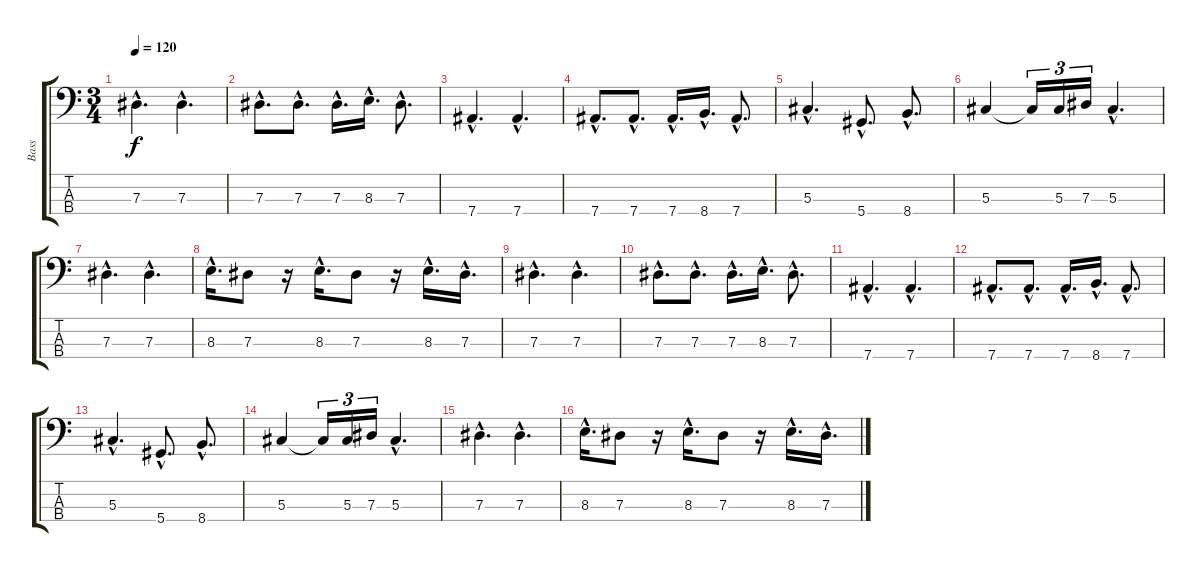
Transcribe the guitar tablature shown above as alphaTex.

\track ("Bass" "Bass") {instrument electricbasspick}
\staff {score tabs}
\tuning (Gb2 Db2 Ab1 Eb1) {hide}
\ts (3 4)
\tempo 120
\clef f4
\ks c
7.3{hac}.4{d dy f} 7.3{hac}.4{d} |
7.3{hac}.8{d} 7.3{hac}.8{d} 7.3{hac}.16{d} 8.3{hac}.16{d} 7.3{hac}.8{d} |
7.4{hac}.4{d} 7.4{hac}.4{d} |
7.4{hac}.8{d} 7.4{hac}.8{d} 7.4{hac}.16{d} 8.4{hac}.16{d} 7.4{hac}.8{d} |
5.3{hac}.4{d} 5.4{hac}.8{d} 8.4{hac}.8{d} |
5.3.4 5.3{t}.16{tu (3 2)} 5.3.16{tu (3 2)} 7.3.16{tu (3 2)} 5.3{hac}.4{d} |
7.3{hac}.4{d} 7.3{hac}.4{d} |
8.3{hac}.16{d} 7.3.8 r.16 8.3{hac}.16{d} 7.3.8 r.16 8.3{hac}.16{d} 7.3{hac}.16{d} |
7.3{hac}.4{d} 7.3{hac}.4{d} |
7.3{hac}.8{d} 7.3{hac}.8{d} 7.3{hac}.16{d} 8.3{hac}.16{d} 7.3{hac}.8{d} |
7.4{hac}.4{d} 7.4{hac}.4{d} |
7.4{hac}.8{d} 7.4{hac}.8{d} 7.4{hac}.16{d} 8.4{hac}.16{d} 7.4{hac}.8{d} |
5.3{hac}.4{d} 5.4{hac}.8{d} 8.4{hac}.8{d} |
5.3.4 5.3{t}.16{tu (3 2)} 5.3.16{tu (3 2)} 7.3.16{tu (3 2)} 5.3{hac}.4{d} |
7.3{hac}.4{d} 7.3{hac}.4{d} |
8.3{hac}.16{d} 7.3.8 r.16 8.3{hac}.16{d} 7.3.8 r.16 8.3{hac}.16{d} 7.3{hac}.16{d}
